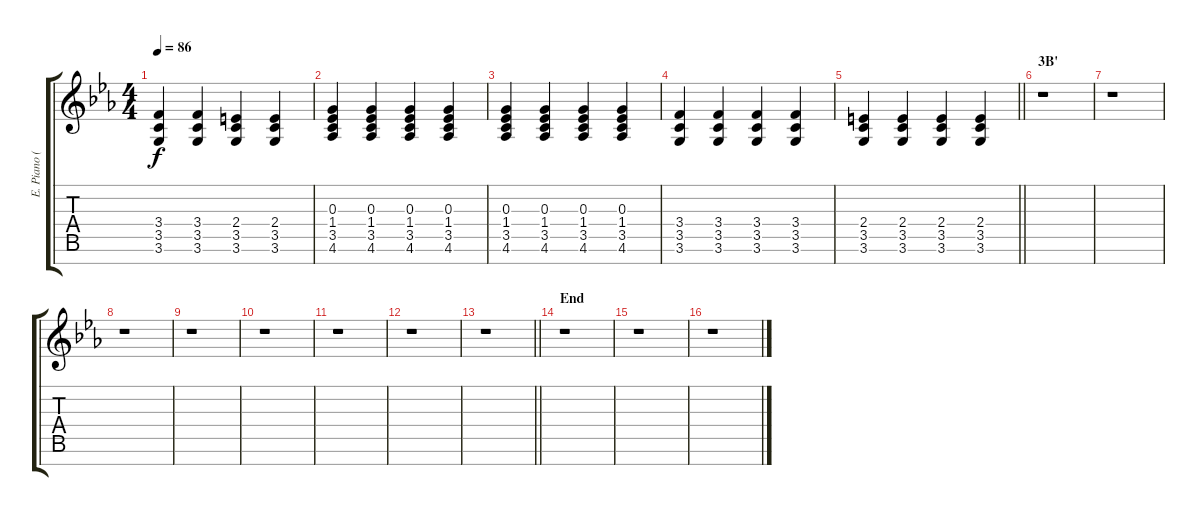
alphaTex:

\track ("E. Piano (Right Hand)" "E. Piano (") {instrument steeldrums}
\staff {score tabs}
\tuning (E5 B4 G4 D4 A3 E3 B2) {hide}
\ts (4 4)
\tempo 86
\clef g2
\ks eb
(3.4 3.5 3.6).4{dy f} (3.4 3.5 3.6).4 (2.4 3.5 3.6).4 (2.4 3.5 3.6).4 |
(0.3 1.4 3.5 4.6).4 (0.3 1.4 3.5 4.6).4 (0.3 1.4 3.5 4.6).4 (0.3 1.4 3.5 4.6).4 |
(0.3 1.4 3.5 4.6).4 (0.3 1.4 3.5 4.6).4 (0.3 1.4 3.5 4.6).4 (0.3 1.4 3.5 4.6).4 |
(3.4 3.5 3.6).4 (3.4 3.5 3.6).4 (3.4 3.5 3.6).4 (3.4 3.5 3.6).4 |
\barLineRight lightlight
(2.4 3.5 3.6).4 (2.4 3.5 3.6).4 (2.4 3.5 3.6).4 (2.4 3.5 3.6).4 |
\section ("" "3B'")
r.1 |
r.1 |
r.1 |
r.1 |
r.1 |
r.1 |
r.1 |
\barLineRight lightlight
r.1 |
\section ("" "End")
r.1 |
r.1 |
r.1
